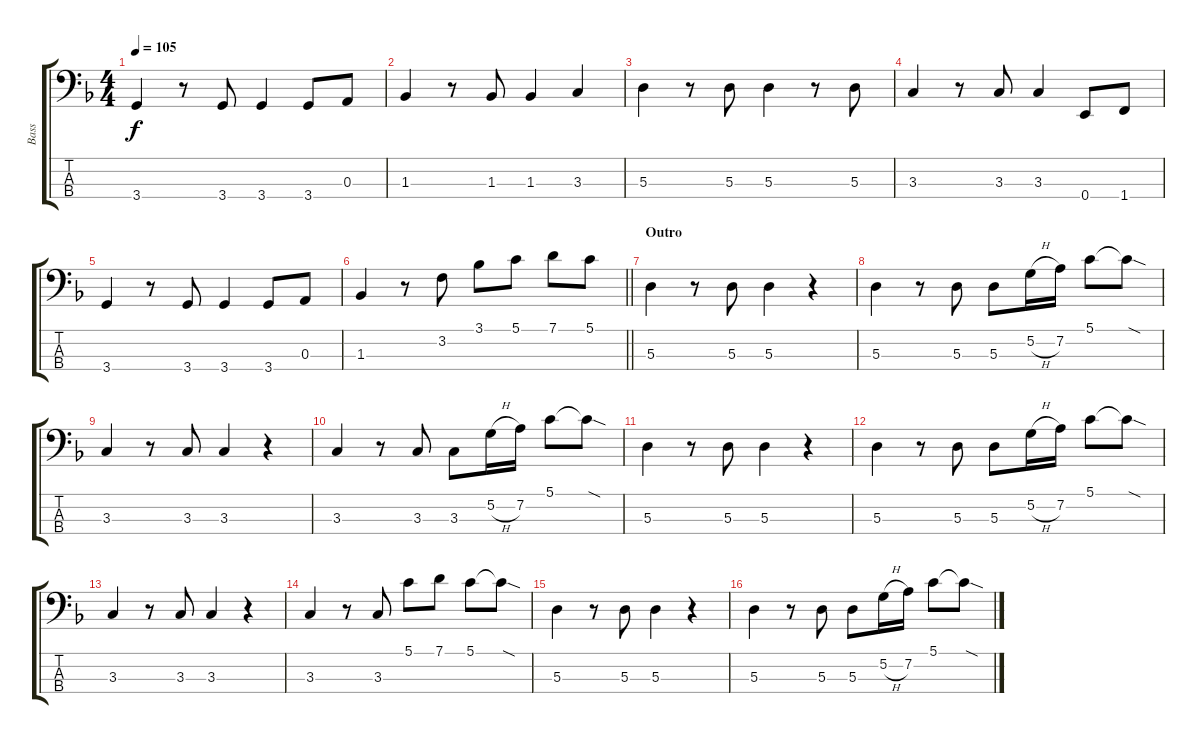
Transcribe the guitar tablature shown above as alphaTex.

\track ("Bass" "Bass") {instrument electricbassfinger}
\staff {score tabs}
\tuning (G2 D2 A1 E1) {hide}
\ts (4 4)
\tempo 105
\clef f4
\ks f
3.4.4{dy f} r.8 3.4.8 3.4.4 3.4.8 0.3.8 |
1.3.4 r.8 1.3.8 1.3.4 3.3.4 |
5.3.4 r.8 5.3.8 5.3.4 r.8 5.3.8 |
3.3.4 r.8 3.3.8 3.3.4 0.4.8 1.4.8 |
3.4.4 r.8 3.4.8 3.4.4 3.4.8 0.3.8 |
\barLineRight lightlight
1.3.4 r.8 3.2.8 3.1.8 5.1.8 7.1.8 5.1.8 |
\section ("" "Outro")
5.3.4 r.8 5.3.8 5.3.4 r.4 |
5.3.4 r.8 5.3.8 5.3.8 5.2{h}.16 7.2.16 5.1.8 5.1{sod t}.8 |
3.3.4 r.8 3.3.8 3.3.4 r.4 |
3.3.4 r.8 3.3.8 3.3.8 5.2{h}.16 7.2.16 5.1.8 5.1{sod t}.8 |
5.3.4 r.8 5.3.8 5.3.4 r.4 |
5.3.4 r.8 5.3.8 5.3.8 5.2{h}.16 7.2.16 5.1.8 5.1{sod t}.8 |
3.3.4 r.8 3.3.8 3.3.4 r.4 |
3.3.4 r.8 3.3.8 5.1.8 7.1.8 5.1.8 5.1{sod t}.8 |
5.3.4 r.8 5.3.8 5.3.4 r.4 |
5.3.4 r.8 5.3.8 5.3.8 5.2{h}.16 7.2.16 5.1.8 5.1{sod t}.8
